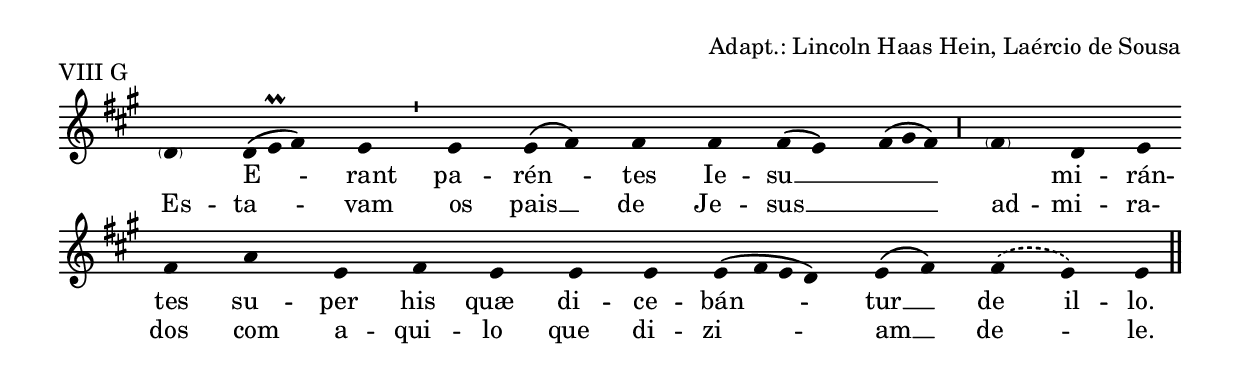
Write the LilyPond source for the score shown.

\version "2.24.1"

\include "gregorian.ly"
\include "../../../modules/lilypond/neums.ily"
\include "../../../modules/lilypond/spacing.ily"
\include "../../../modules/lilypond/layout.ily"
\include "../../../modules/lilypond/lyrics.ily"
\include "../../../modules/lilypond/symbols.ily"

antiphonChant = \relative c' {
  \AntiphonSignature
  \key c \major
  \Cp f \CQC f g a \C g
  \divisioMinima
  g \CC g a \C a a \CC a g \CCC a b a
  \divisioMaior
  \Cp a \C f g a c g a g g g \CCCC g a g f \CC g a \C_C a g g
  \finalis

}

antiphonLyrics = \lyricmode {
  _ E -- rant pa -- rén -- tes Ie -- su __ _ "" mi -- rán -- tes su -- per his quæ di -- ce -- bán -- tur __
  \MelismaOff
  de il --
  \MelismaOn
  lo.
}

antiphonLyricsPt = \lyricmode {

  Es -- ta -- vam os pais __ de Je -- sus __ _ ad -- mi -- ra -- dos com a -- qui -- lo que di -- zi -- am __ de -- le.
}

\GregorianTranscriptionLayout

\header {
  meter = " "
  arranger = "Adapt.: Lincoln Haas Hein, Laércio de Sousa"
}

\score {
  \header {
    piece = "VIII G"
  }

  \new GregorianTranscriptionStaff <<
    \new GregorianTranscriptionVoice = "antiphon" {
      \transpose c a, \antiphonChant
    }

    \new GregorianTranscriptionLyrics \lyricsto "antiphon" \antiphonLyrics
    \new GregorianTranscriptionLyrics \lyricsto "antiphon" \antiphonLyricsPt
  >>
}